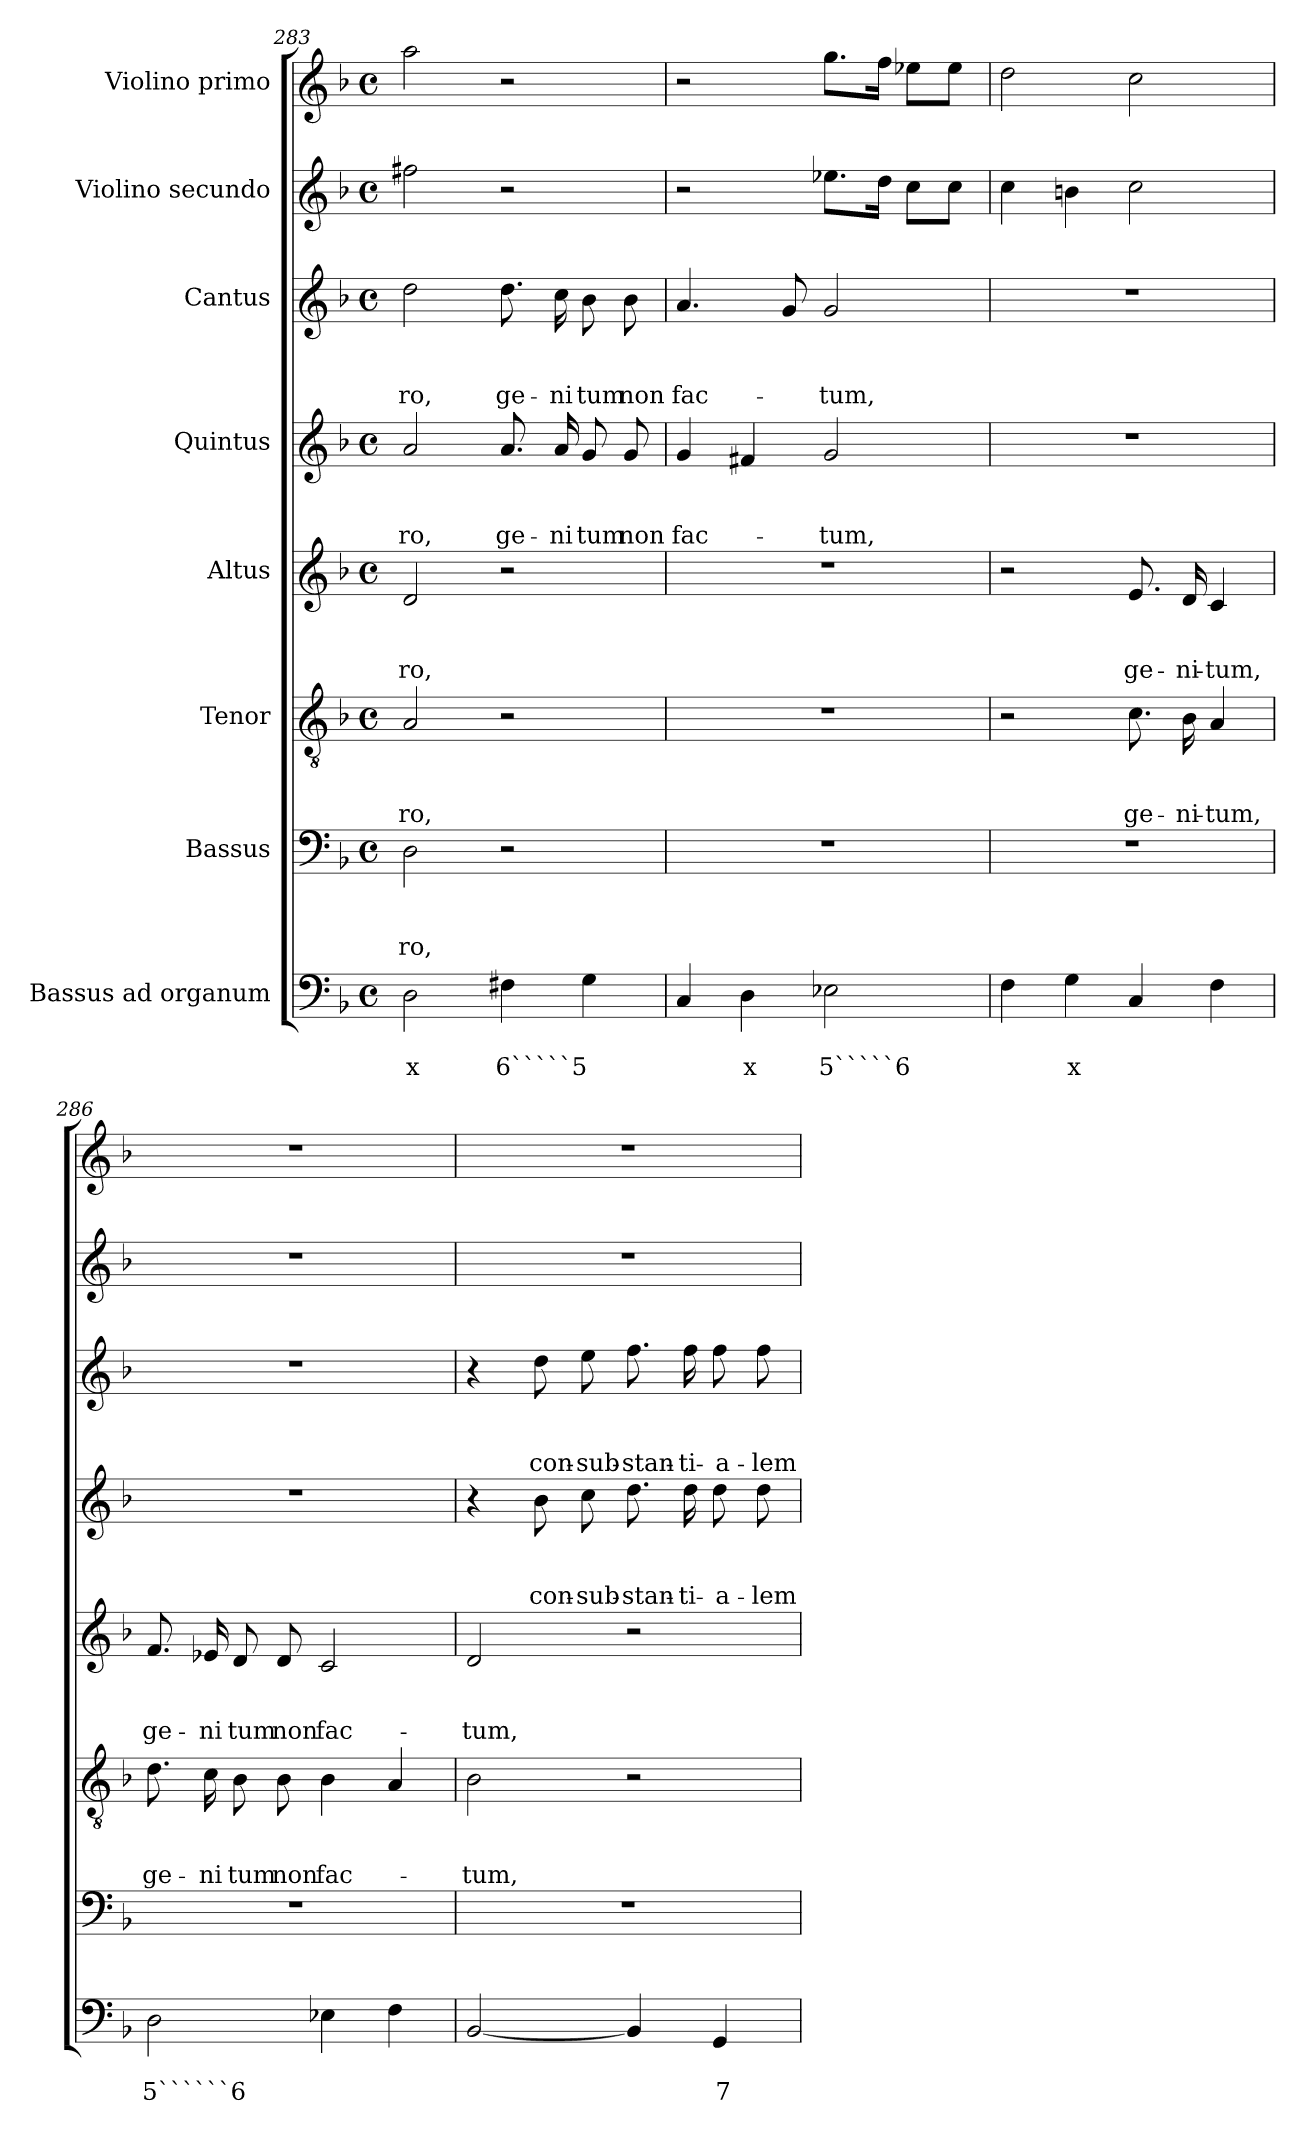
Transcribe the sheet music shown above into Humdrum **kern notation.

**kern	**text	**text	**kern	**text	**text	**text	**kern	**text	**text	**text	**kern	**text	**text	**text	**kern	**text	**text	**text	**kern	**text	**text	**text	**kern	**kern
*part8	*part8	*part8	*part7	*part7	*part7	*part7	*part6	*part6	*part6	*part6	*part5	*part5	*part5	*part5	*part4	*part4	*part4	*part4	*part3	*part3	*part3	*part3	*part2	*part1
*staff8	*staff8	*staff8	*staff7	*staff7	*staff7	*staff7	*staff6	*staff6	*staff6	*staff6	*staff5	*staff5	*staff5	*staff5	*staff4	*staff4	*staff4	*staff4	*staff3	*staff3	*staff3	*staff3	*staff2	*staff1
*I"Bassus ad  organum	*	*	*I"Bassus	*	*	*	*I"Tenor	*	*	*	*I"Altus	*	*	*	*I"Quintus	*	*	*	*I"Cantus	*	*	*	*I"Violino secundo	*I"Violino primo
*clefF4	*	*	*clefF4	*	*	*	*clefGv2	*	*	*	*clefG2	*	*	*	*clefG2	*	*	*	*clefG2	*	*	*	*clefG2	*clefG2
*k[b-]	*	*	*k[b-]	*	*	*	*k[b-]	*	*	*	*k[b-]	*	*	*	*k[b-]	*	*	*	*k[b-]	*	*	*	*k[b-]	*k[b-]
*F:	*	*	*F:	*	*	*	*F:	*	*	*	*F:	*	*	*	*F:	*	*	*	*F:	*	*	*	*F:	*F:
*M4/4	*	*	*M4/4	*	*	*	*M4/4	*	*	*	*M4/4	*	*	*	*M4/4	*	*	*	*M4/4	*	*	*	*M4/4	*M4/4
*met(c)	*	*	*met(c)	*	*	*	*met(c)	*	*	*	*met(c)	*	*	*	*met(c)	*	*	*	*met(c)	*	*	*	*met(c)	*met(c)
=283	=283	=283	=283	=283	=283	=283	=283	=283	=283	=283	=283	=283	=283	=283	=283	=283	=283	=283	=283	=283	=283	=283	=283	=283
!	!	!LO:LY:b	!	!	!	!LO:LY:b	!	!	!	!LO:LY:b	!	!	!	!LO:LY:b	!	!	!	!LO:LY:b	!	!	!	!LO:LY:b	!	!
2D\	.	x	2D\	.	.	-ro,	2A/	.	.	-ro,	2d/	.	.	-ro,	2a/	.	.	-ro,	2dd\	.	.	-ro,	2ff#X\	2aa\
!	!	!LO:LY:b	!	!	!	!	!	!	!	!	!	!	!	!	!	!	!	!LO:LY:b	!	!	!	!LO:LY:b	!	!
4F#X\	.	6`````5	2r	.	.	.	2r	.	.	.	2r	.	.	.	8.a/	.	.	ge-	8.dd\	.	.	ge-	2r	2r
!	!	!	!	!	!	!	!	!	!	!	!	!	!	!	!	!	!	!LO:LY:b	!	!	!	!LO:LY:b	!	!
.	.	.	.	.	.	.	.	.	.	.	.	.	.	.	16a/	.	.	-ni	16cc\	.	.	-ni	.	.
!	!	!	!	!	!	!	!	!	!	!	!	!	!	!	!	!	!	!LO:LY:b	!	!	!	!LO:LY:b	!	!
4G\	.	.	.	.	.	.	.	.	.	.	.	.	.	.	8g/	.	.	tum	8b-\	.	.	tum	.	.
!	!	!	!	!	!	!	!	!	!	!	!	!	!	!	!	!	!	!LO:LY:b	!	!	!	!LO:LY:b	!	!
.	.	.	.	.	.	.	.	.	.	.	.	.	.	.	8g/	.	.	non	8b-\	.	.	non	.	.
!!LO:LB:g=z
=284	=284	=284	=284	=284	=284	=284	=284	=284	=284	=284	=284	=284	=284	=284	=284	=284	=284	=284	=284	=284	=284	=284	=284	=284
!	!	!	!	!	!	!	!	!	!	!	!	!	!	!	!	!	!	!LO:LY:b	!	!	!	!LO:LY:b	!	!
4C/	.	.	1r	.	.	.	1r	.	.	.	1r	.	.	.	4g/	.	.	fac-	4.a/	.	.	fac-	2r	2r
!	!	!LO:LY:b	!	!	!	!	!	!	!	!	!	!	!	!	!	!	!	!	!	!	!	!	!	!
4D\	.	x	.	.	.	.	.	.	.	.	.	.	.	.	4f#X/	.	.	.	.	.	.	.	.	.
.	.	.	.	.	.	.	.	.	.	.	.	.	.	.	.	.	.	.	8g/	.	.	.	.	.
!	!	!LO:LY:b	!	!	!	!	!	!	!	!	!	!	!	!	!	!	!	!LO:LY:b	!	!	!	!LO:LY:b	!	!
2E-X\	.	5`````6	.	.	.	.	.	.	.	.	.	.	.	.	2g/	.	.	-tum,	2g/	.	.	-tum,	8.ee-X\L	8.gg\L
.	.	.	.	.	.	.	.	.	.	.	.	.	.	.	.	.	.	.	.	.	.	.	16dd\Jk	16ff\Jk
.	.	.	.	.	.	.	.	.	.	.	.	.	.	.	.	.	.	.	.	.	.	.	8cc\L	8ee-X\L
.	.	.	.	.	.	.	.	.	.	.	.	.	.	.	.	.	.	.	.	.	.	.	8cc\J	8ee-\J
=285	=285	=285	=285	=285	=285	=285	=285	=285	=285	=285	=285	=285	=285	=285	=285	=285	=285	=285	=285	=285	=285	=285	=285	=285
4F\	.	.	1r	.	.	.	2r	.	.	.	2r	.	.	.	1r	.	.	.	1r	.	.	.	4cc\	2dd\
!	!	!LO:LY:b	!	!	!	!	!	!	!	!	!	!	!	!	!	!	!	!	!	!	!	!	!	!
4G\	.	x	.	.	.	.	.	.	.	.	.	.	.	.	.	.	.	.	.	.	.	.	4bn\	.
!	!	!	!	!	!	!	!	!	!	!LO:LY:b	!	!	!	!LO:LY:b	!	!	!	!	!	!	!	!	!	!
4C/	.	.	.	.	.	.	8.c\	.	.	ge-	8.e/	.	.	ge-	.	.	.	.	.	.	.	.	2cc\	2cc\
!	!	!	!	!	!	!	!	!	!	!LO:LY:b	!	!	!	!LO:LY:b	!	!	!	!	!	!	!	!	!	!
.	.	.	.	.	.	.	16B-\	.	.	-ni-	16d/	.	.	-ni-	.	.	.	.	.	.	.	.	.	.
!	!	!	!	!	!	!	!	!	!	!LO:LY:b	!	!	!	!LO:LY:b	!	!	!	!	!	!	!	!	!	!
4F\	.	.	.	.	.	.	4A/	.	.	-tum,	4c/	.	.	-tum,	.	.	.	.	.	.	.	.	.	.
=286	=286	=286	=286	=286	=286	=286	=286	=286	=286	=286	=286	=286	=286	=286	=286	=286	=286	=286	=286	=286	=286	=286	=286	=286
!	!	!LO:LY:b	!	!	!	!	!	!	!	!LO:LY:b	!	!	!	!LO:LY:b	!	!	!	!	!	!	!	!	!	!
2D\	.	5``````6	1r	.	.	.	8.d\	.	.	ge-	8.f/	.	.	ge-	1r	.	.	.	1r	.	.	.	1r	1r
!	!	!	!	!	!	!	!	!	!	!LO:LY:b	!	!	!	!LO:LY:b	!	!	!	!	!	!	!	!	!	!
.	.	.	.	.	.	.	16c\	.	.	-ni	16e-X/	.	.	-ni	.	.	.	.	.	.	.	.	.	.
!	!	!	!	!	!	!	!	!	!	!LO:LY:b	!	!	!	!LO:LY:b	!	!	!	!	!	!	!	!	!	!
.	.	.	.	.	.	.	8B-\	.	.	tum	8d/	.	.	tum	.	.	.	.	.	.	.	.	.	.
!	!	!	!	!	!	!	!	!	!	!LO:LY:b	!	!	!	!LO:LY:b	!	!	!	!	!	!	!	!	!	!
.	.	.	.	.	.	.	8B-\	.	.	non	8d/	.	.	non	.	.	.	.	.	.	.	.	.	.
!	!	!	!	!	!	!	!	!	!	!LO:LY:b	!	!	!	!LO:LY:b	!	!	!	!	!	!	!	!	!	!
4E-X\	.	.	.	.	.	.	4B-\	.	.	fac-	2c/	.	.	fac-	.	.	.	.	.	.	.	.	.	.
4F\	.	.	.	.	.	.	4A/	.	.	.	.	.	.	.	.	.	.	.	.	.	.	.	.	.
=287	=287	=287	=287	=287	=287	=287	=287	=287	=287	=287	=287	=287	=287	=287	=287	=287	=287	=287	=287	=287	=287	=287	=287	=287
!	!	!	!	!	!	!	!	!	!	!LO:LY:b	!	!	!	!LO:LY:b	!	!	!	!	!	!	!	!	!	!
[2BB-/	.	.	1r	.	.	.	2B-\	.	.	-tum,	2d/	.	.	-tum,	4r	.	.	.	4r	.	.	.	1r	1r
!	!	!	!	!	!	!	!	!	!	!	!	!	!	!	!	!	!	!LO:LY:b	!	!	!	!LO:LY:b	!	!
.	.	.	.	.	.	.	.	.	.	.	.	.	.	.	8b-\	.	.	con-	8dd\	.	.	con-	.	.
!	!	!	!	!	!	!	!	!	!	!	!	!	!	!	!	!	!	!LO:LY:b	!	!	!	!LO:LY:b	!	!
.	.	.	.	.	.	.	.	.	.	.	.	.	.	.	8cc\	.	.	-sub-	8ee\	.	.	-sub-	.	.
!	!	!	!	!	!	!	!	!	!	!	!	!	!	!	!	!	!	!LO:LY:b	!	!	!	!LO:LY:b	!	!
4BB-/]	.	.	.	.	.	.	2r	.	.	.	2r	.	.	.	8.dd\	.	.	-stan-	8.ff\	.	.	-stan-	.	.
!	!	!	!	!	!	!	!	!	!	!	!	!	!	!	!	!	!	!LO:LY:b	!	!	!	!LO:LY:b	!	!
.	.	.	.	.	.	.	.	.	.	.	.	.	.	.	16dd\	.	.	-ti-	16ff\	.	.	-ti-	.	.
!	!	!LO:LY:b	!	!	!	!	!	!	!	!	!	!	!	!	!	!	!	!LO:LY:b	!	!	!	!LO:LY:b	!	!
4GG/	.	7	.	.	.	.	.	.	.	.	.	.	.	.	8dd\	.	.	-a-	8ff\	.	.	-a-	.	.
!	!	!	!	!	!	!	!	!	!	!	!	!	!	!	!	!	!	!LO:LY:b	!	!	!	!LO:LY:b	!	!
.	.	.	.	.	.	.	.	.	.	.	.	.	.	.	8dd\	.	.	-lem	8ff\	.	.	-lem	.	.
=	=	=	=	=	=	=	=	=	=	=	=	=	=	=	=	=	=	=	=	=	=	=	=	=
*-	*-	*-	*-	*-	*-	*-	*-	*-	*-	*-	*-	*-	*-	*-	*-	*-	*-	*-	*-	*-	*-	*-	*-	*-
